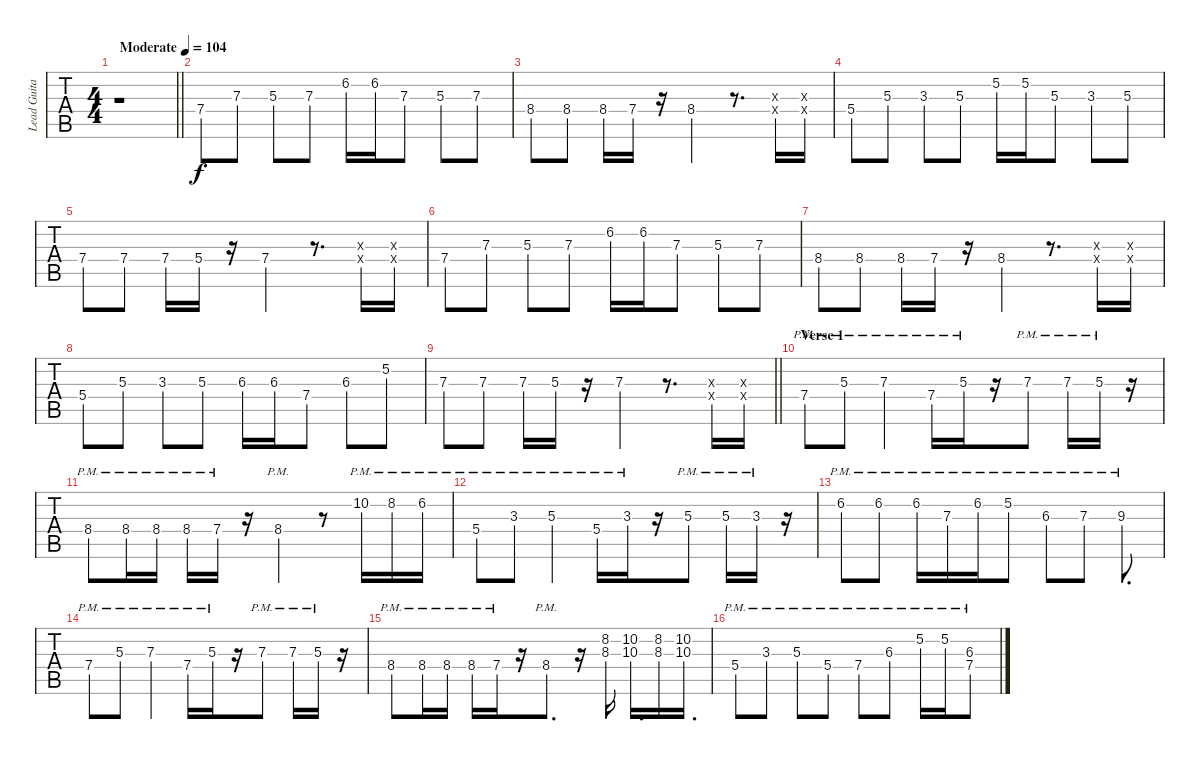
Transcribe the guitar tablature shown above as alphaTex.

\track ("Lead Guitar" "Lead Guita") {instrument overdrivenguitar}
\staff {tabs}
\tuning (E4 B3 G3 D3 A2 E2) {hide}
\ts (4 4)
\tempo (104 "Moderate")
\clef g2
\barLineRight lightlight
\ks dminor
r.1{dy f instrument overdrivenguitar} |
7.4.8 7.3{st}.8 5.3{st}.8 7.3.8 6.2.16 6.2.16 7.3{st}.8 5.3{st}.8 7.3.8 |
8.4{st}.8 8.4.8 8.4.16 7.4.16 r.16 8.4.4 r.8{d} (0.3{x} 0.4{x}).16 (0.3{x} 0.4{x}).16 |
5.4.8 5.3{st}.8 3.3{st}.8 5.3.8 5.2.16 5.2.16 5.3{st}.8 3.3{st}.8 5.3.8 |
7.4{st}.8 7.4.8 7.4.16 5.4.16 r.16 7.4.4 r.8{d} (0.3{x} 0.4{x}).16 (0.3{x} 0.4{x}).16 |
7.4.8 7.3{st}.8 5.3{st}.8 7.3.8 6.2.16 6.2.16 7.3{st}.8 5.3{st}.8 7.3.8 |
8.4{st}.8 8.4.8 8.4.16 7.4.16 r.16 8.4.4 r.8{d} (0.3{x} 0.4{x}).16 (0.3{x} 0.4{x}).16 |
5.4.8 5.3{st}.8 3.3{st}.8 5.3.8 6.3.16 6.3.16 7.4.8 6.3{st}.8 5.2.8 |
\barLineRight lightlight
7.3.8 7.3{st}.8 7.3.16 5.3{st}.16 r.16 7.3.4 r.8{d} (0.3{x} 0.4{x}).16 (0.3{x} 0.4{x}).16 |
\section ("" "Verse 1")
7.4{pm}.8 5.3{pm st}.8 7.3{pm}.4 7.4{pm}.16 5.3{pm}.16 r.16 7.3{pm}.8 7.3{pm}.16 5.3{pm}.16 r.16 |
8.4{pm st}.8 8.4{pm}.16 8.4{pm}.16 8.4{pm}.16 7.4{pm}.16 r.16 8.4{pm}.4 r.8 10.2{pm}.16 8.2{pm}.16 6.2{pm}.16 |
5.4{pm}.8 3.3{pm st}.8 5.3{pm}.4 5.4{pm}.16 3.3{pm}.16 r.16 5.3{pm}.8 5.3{pm}.16 3.3{pm}.16 r.16 |
6.2{pm st}.8 6.2{pm}.8 6.2{pm}.16 7.3{pm}.16 6.2{pm st}.16 5.2{pm}.8 6.3{pm}.8 7.3{pm}.8 9.3{pm}.8{d} |
7.4{pm}.8 5.3{pm st}.8 7.3{pm}.4 7.4{pm}.16 5.3{pm}.16 r.16 7.3{pm}.8 7.3{pm}.16 5.3{pm}.16 r.16 |
8.4{pm st}.8 8.4{pm}.16 8.4{pm}.16 8.4{pm}.16 7.4{pm}.16 r.16 8.4{pm}.8{d} r.16 (8.2 8.3).16 (10.2 10.3).16{d} (8.2 8.3).16 (10.2{st} 10.3{st}).16{d} |
5.4{pm}.8 3.3{pm st}.8 5.3{pm}.8 5.4{pm}.8 7.4{pm}.8 6.3{pm}.8 5.2{pm}.16 5.2{pm}.16 (6.3{pm} 7.4{pm}).8
